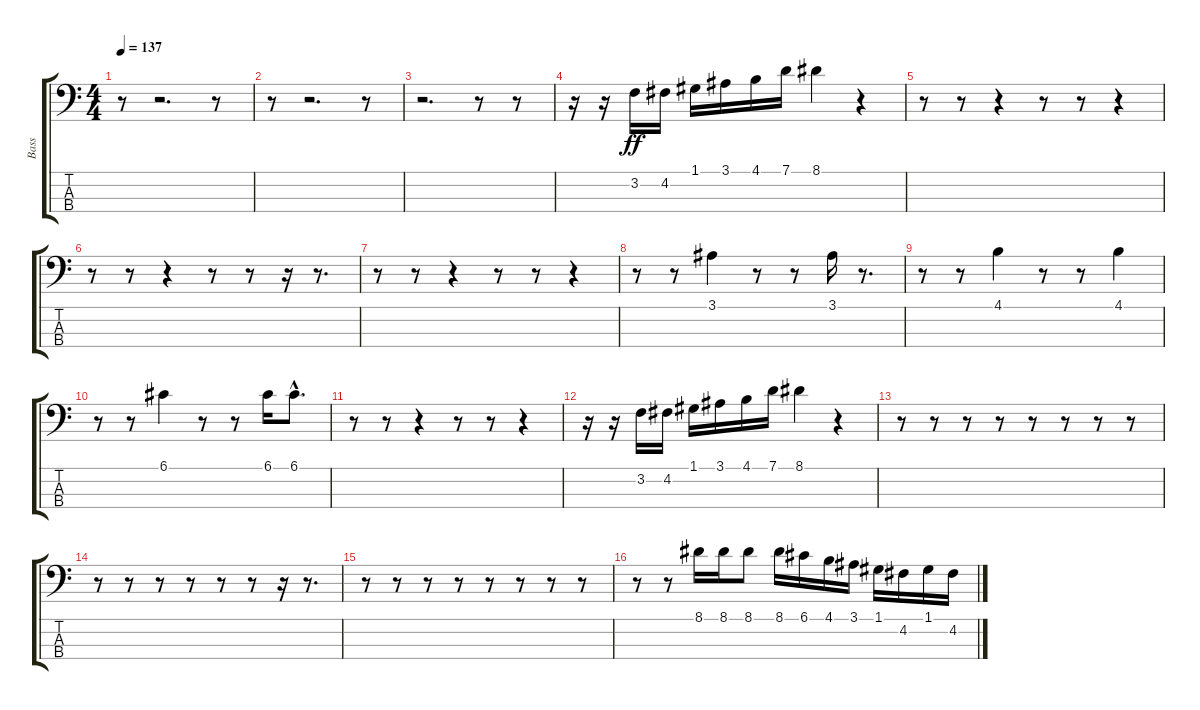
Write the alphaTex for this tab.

\track ("Bass" "Bass") {instrument electricbassfinger}
\staff {score tabs}
\tuning (G2 D2 A1 E1) {hide}
\ts (4 4)
\tempo 137
\clef f4
\ks c
r.8{dy ff} r.2{d} r.8 |
r.8 r.2{d} r.8 |
r.2{d} r.8 r.8 |
r.16 r.16 3.2.16 4.2.16 1.1.16 3.1.16 4.1.16 7.1.16 8.1.4 r.4 |
r.8 r.8 r.4 r.8 r.8 r.4 |
r.8 r.8 r.4 r.8 r.8 r.16 r.8{d} |
r.8 r.8 r.4 r.8 r.8 r.4 |
r.8 r.8 3.1.4 r.8 r.8 3.1.16 r.8{d} |
r.8 r.8 4.1.4 r.8 r.8 4.1.4 |
r.8 r.8 6.1.4 r.8 r.8 6.1.16 6.1{hac}.8{d} |
r.8 r.8 r.4 r.8 r.8 r.4 |
r.16 r.16 3.2.16 4.2.16 1.1.16 3.1.16 4.1.16 7.1.16 8.1.4 r.4 |
r.8 r.8 r.8 r.8 r.8 r.8 r.8 r.8 |
r.8 r.8 r.8 r.8 r.8 r.8 r.16 r.8{d} |
r.8 r.8 r.8 r.8 r.8 r.8 r.8 r.8 |
r.8 r.8 8.1.16 8.1.16 8.1.8 8.1.16 6.1.16 4.1.16 3.1.16 1.1.16 4.2.16 1.1.16 4.2.16
